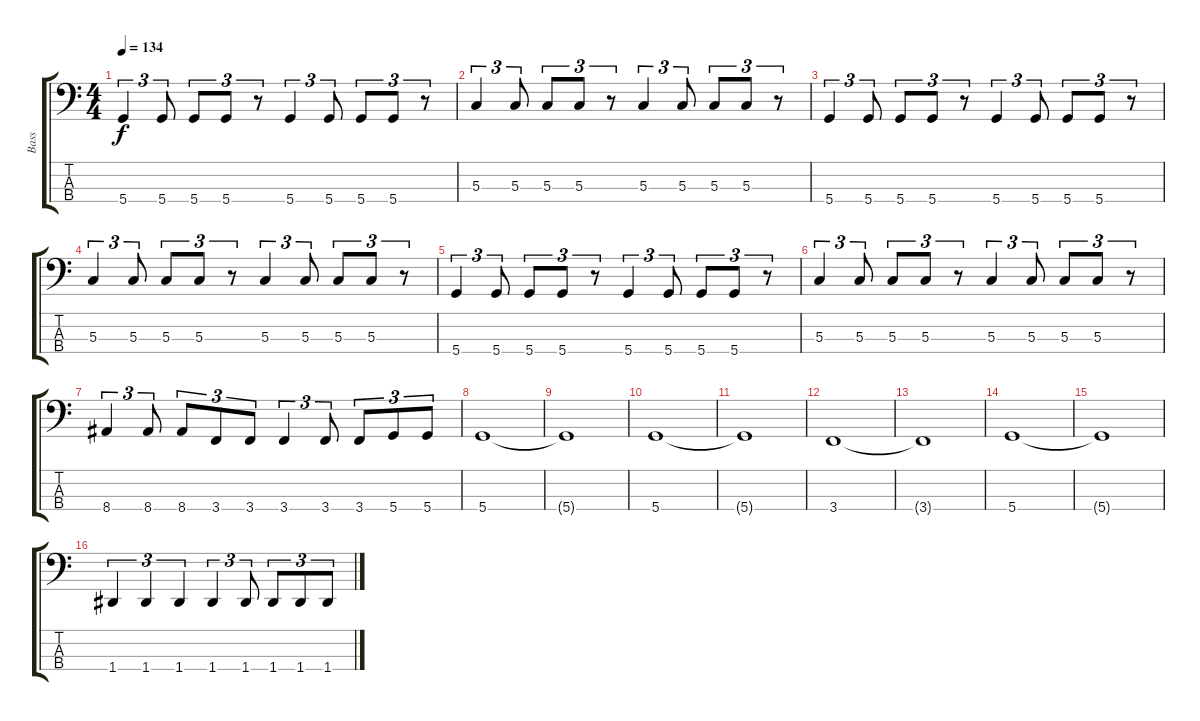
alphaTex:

\track ("Bass" "Bass") {instrument electricbasspick}
\staff {score tabs}
\tuning (F2 C2 G1 D1) {hide}
\ts (4 4)
\tempo 134
\clef f4
\ks c
5.4.4{tu (3 2) dy f} 5.4.8{tu (3 2)} 5.4.8{tu (3 2)} 5.4.8{tu (3 2)} r.8{tu (3 2)} 5.4.4{tu (3 2)} 5.4.8{tu (3 2)} 5.4.8{tu (3 2)} 5.4.8{tu (3 2)} r.8{tu (3 2)} |
5.3.4{tu (3 2)} 5.3.8{tu (3 2)} 5.3.8{tu (3 2)} 5.3.8{tu (3 2)} r.8{tu (3 2)} 5.3.4{tu (3 2)} 5.3.8{tu (3 2)} 5.3.8{tu (3 2)} 5.3.8{tu (3 2)} r.8{tu (3 2)} |
5.4.4{tu (3 2)} 5.4.8{tu (3 2)} 5.4.8{tu (3 2)} 5.4.8{tu (3 2)} r.8{tu (3 2)} 5.4.4{tu (3 2)} 5.4.8{tu (3 2)} 5.4.8{tu (3 2)} 5.4.8{tu (3 2)} r.8{tu (3 2)} |
5.3.4{tu (3 2)} 5.3.8{tu (3 2)} 5.3.8{tu (3 2)} 5.3.8{tu (3 2)} r.8{tu (3 2)} 5.3.4{tu (3 2)} 5.3.8{tu (3 2)} 5.3.8{tu (3 2)} 5.3.8{tu (3 2)} r.8{tu (3 2)} |
5.4.4{tu (3 2)} 5.4.8{tu (3 2)} 5.4.8{tu (3 2)} 5.4.8{tu (3 2)} r.8{tu (3 2)} 5.4.4{tu (3 2)} 5.4.8{tu (3 2)} 5.4.8{tu (3 2)} 5.4.8{tu (3 2)} r.8{tu (3 2)} |
5.3.4{tu (3 2)} 5.3.8{tu (3 2)} 5.3.8{tu (3 2)} 5.3.8{tu (3 2)} r.8{tu (3 2)} 5.3.4{tu (3 2)} 5.3.8{tu (3 2)} 5.3.8{tu (3 2)} 5.3.8{tu (3 2)} r.8{tu (3 2)} |
8.4.4{tu (3 2)} 8.4.8{tu (3 2)} 8.4.8{tu (3 2)} 3.4.8{tu (3 2)} 3.4.8{tu (3 2)} 3.4.4{tu (3 2)} 3.4.8{tu (3 2)} 3.4.8{tu (3 2)} 5.4.8{tu (3 2)} 5.4.8{tu (3 2)} |
5.4.1 |
5.4{t}.1 |
5.4.1 |
5.4{t}.1 |
3.4.1 |
3.4{t}.1 |
5.4.1 |
5.4{t}.1 |
1.4.4{tu (3 2)} 1.4.4{tu (3 2)} 1.4.4{tu (3 2)} 1.4.4{tu (3 2)} 1.4.8{tu (3 2)} 1.4.8{tu (3 2)} 1.4.8{tu (3 2)} 1.4.8{tu (3 2)}
